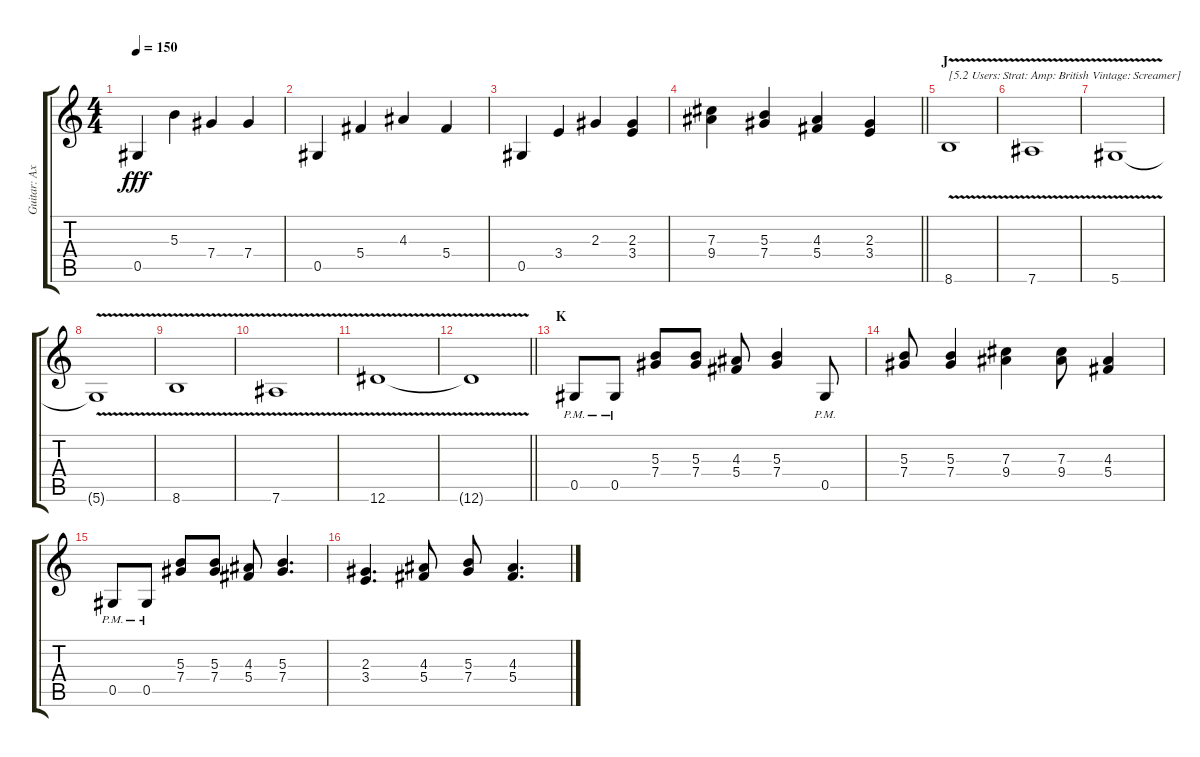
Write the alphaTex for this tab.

\track ("Guitar: Axel" "Guitar: Ax") {instrument overdrivenguitar}
\staff {score tabs}
\tuning (Eb4 Bb3 Gb3 Db3 Ab2 Eb2) {hide}
\ts (4 4)
\tempo 150
\clef g2
\ks c
0.5.4{dy fff} 5.3.4 7.4.4 7.4.4 |
0.5.4 5.4.4 4.3.4 5.4.4 |
0.5.4 3.4.4 2.3.4 (2.3 3.4).4 |
\barLineRight lightlight
(7.3 9.4).4 (5.3 7.4).4 (4.3 5.4).4 (2.3 3.4).4 |
\section ("" "J")
8.6{v}.1{txt "[5.2 Users: Strat: Amp: British Vintage: Screamer]" volume 14 instrument distortionguitar} |
7.6{v}.1 |
5.6{v}.1 |
5.6{t}.1 |
8.6{v}.1 |
7.6{v}.1 |
12.6{v}.1 |
\barLineRight lightlight
12.6{t}.1 |
\section ("" "K")
0.5{pm}.8 0.5{pm}.8 (5.3 7.4).8 (5.3 7.4).8 (4.3 5.4).8 (5.3 7.4).4 0.5{pm}.8 |
(5.3 7.4).8 (5.3 7.4).4 (7.3 9.4).4 (7.3 9.4).8 (4.3 5.4).4 |
0.5{pm}.8 0.5{pm}.8 (5.3 7.4).8 (5.3 7.4).8 (4.3 5.4).8 (5.3 7.4).4{d} |
(2.3 3.4).4{d} (4.3 5.4).8 (5.3 7.4).8 (4.3 5.4).4{d}
